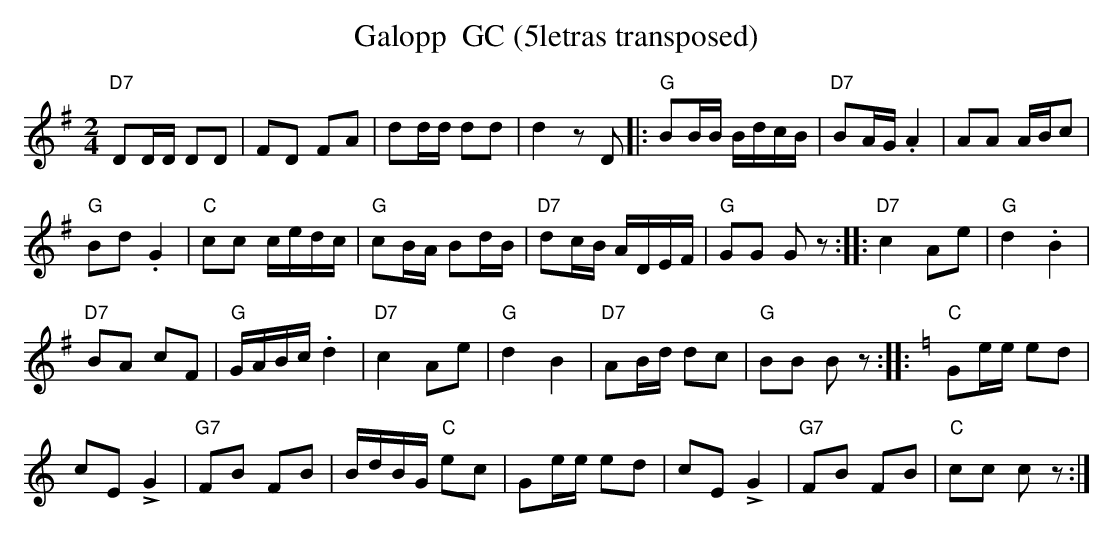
X:1
T:Galopp  GC (5letras transposed)
M:2/4
L:1/8
K:G transpose=3 %%MIDI gchordon
"D7"DD/2D/2 DD | FD FA | dd/2d/2 dd | d2zD |: "G"BB/2B/2 B/2d/2c/2B/2 | "D7"BA/2G/2.A2 | AA A/2B/2c |
"G"Bd.G2 | "C"cc c/2e/2d/2c/2 | "G"cB/2A/2 Bd/2B/2 | "D7"dc/2B/2 A/2D/2E/2F/2 | "G"GG Gz :: "D7"c2Ae | "G"d2.B2 |
"D7"BA cF | "G"G/2A/2B/2c/2 .d2 | "D7" c2Ae | "G"d2B2 | "D7"AB/2d/2 dc | "G"BB Bz :: [K:C] "C"Ge/2e/2 ed |
cE !>!G2 | "G7"FB FB | B/2d/2B/2G/2 "C"ec | Ge/2e/2 ed | cE !>!G2 | "G7"FB FB | "C"cc cz :|
